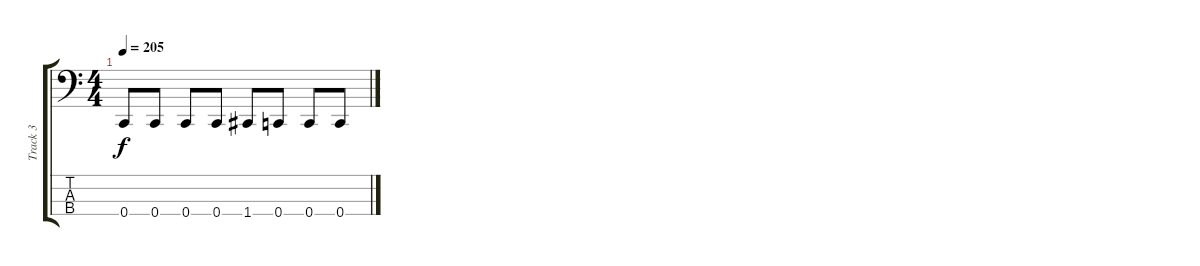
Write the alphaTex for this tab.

\track ("Track 3" "Track 3") {instrument electricbassfinger}
\staff {score tabs}
\tuning (F2 C2 G1 C1) {hide}
\ts (4 4)
\tempo 205
\clef f4
\ks c
0.4.8{dy f} 0.4.8 0.4.8 0.4.8 1.4.8 0.4.8 0.4.8 0.4.8
